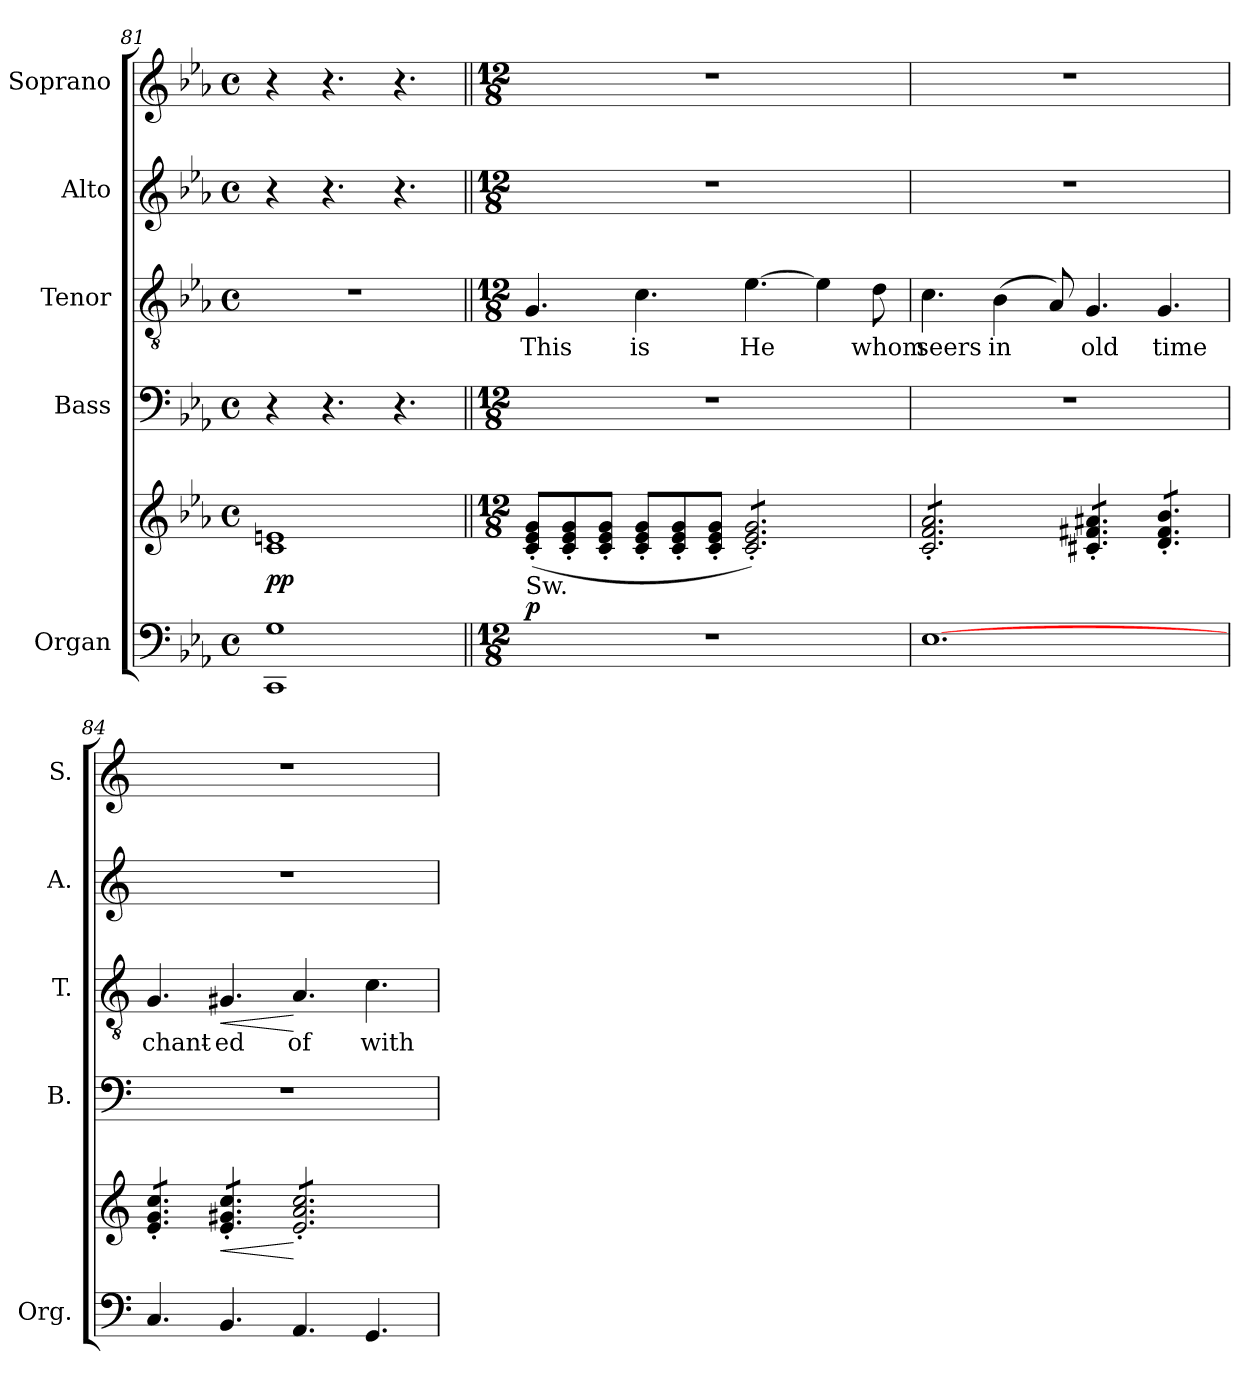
**kern	**kern	**dynam	**kern	**kern	**text	**dynam	**kern	**kern
*part5	*part5	*part5	*part4	*part3	*part3	*part3	*part2	*part1
*staff6	*staff5	*staff5/6	*staff4	*staff3	*staff3	*staff3	*staff2	*staff1
*I"Organ	*	*	*I"Bass	*I"Tenor	*	*	*I"Alto	*I"Soprano
*I'Org.	*	*	*I'B.	*I'T.	*	*	*I'A.	*I'S.
*clefF4	*clefG2	*	*clefF4	*clefGv2	*	*	*clefG2	*clefG2
*	*	*	*	*ITrd7c12	*	*	*	*
*k[b-e-a-]	*k[b-e-a-]	*	*k[b-e-a-]	*k[b-e-a-]	*	*	*k[b-e-a-]	*k[b-e-a-]
*E-:	*E-:	*	*E-:	*E-:	*	*	*E-:	*E-:
*M4/4	*M4/4	*	*M4/4	*M4/4	*	*	*M4/4	*M4/4
*met(c)	*met(c)	*	*met(c)	*met(c)	*	*	*met(c)	*met(c)
=81	=81	=81	=81	=81	=81	=81	=81	=81
*^	*	*	*	*	*	*	*	*
1Gi	1CCi	1ci 1eni	pp	4r	1r	.	.	4r	4r
.	.	.	.	4.r	.	.	.	4.r	4.r
.	.	.	.	4.r	.	.	.	4.r	4.r
*v	*v	*	*	*	*	*	*	*	*
=82||	=82||	=82||	=82||	=82||	=82||	=82||	=82||	=82||
!!LO:REH:place=s1:B:color=#000000:enc=box:fs=16.8551:t=F
*k[]	*k[]	*	*k[]	*k[]	*	*	*k[]	*k[]
*C:	*C:	*	*C:	*C:	*	*	*C:	*C:
*M12/8	*M12/8	*	*M12/8	*M12/8	*	*	*M12/8	*M12/8
!LO:N:vis=1	!	!	!LO:N:vis=1	!	!	!	!	!
*	*	*	*	*MM138	*	*	*	*MM138
!	!LO:TX:b:t=Sw.	!	!	!	!	!	!	!
!	!	!	!	!	!LO:LY:b:color=#000000	!	!LO:N:vis=1	!LO:N:vis=1
1.r	(8ci/' 8ei' 8gi'L	p	1.r	4.GGi/	This	.	1.r	1.r
.	8ci/' 8ei' 8gi'	.	.	.	.	.	.	.
.	8ci/' 8ei' 8gi'J	.	.	.	.	.	.	.
!	!	!	!	!	!LO:LY:b:color=#000000	!	!	!
.	8ci/' 8ei' 8gi'L	.	.	4.Ci\	is	.	.	.
.	8ci/' 8ei' 8gi'	.	.	.	.	.	.	.
.	8ci/' 8ei' 8gi'J	.	.	.	.	.	.	.
!	!	!	!	!	!LO:LY:b:color=#000000	!	!	!
*	*tremolo	*	*	*	*	*	*	*
.	8ci/' 8ei' 8gi')L	.	.	[>4.Ei\	He	.	.	.
.	8ci/' 8ei' 8gi')	.	.	.	.	.	.	.
.	8ci/' 8ei' 8gi')	.	.	.	.	.	.	.
.	8ci/' 8ei' 8gi')	.	.	4Ei\]	.	.	.	.
.	8ci/' 8ei' 8gi')	.	.	.	.	.	.	.
!	!	!	!	!	!LO:LY:b:color=#000000	!	!	!
.	8ci/' 8ei' 8gi')J	.	.	8Di\	whom	.	.	.
=83	=83	=83	=83	=83	=83	=83	=83	=83
!	!	!	!LO:N:vis=1	!	!	!	!	!
!	!	!	!	!	!LO:LY:b:color=#000000	!	!LO:N:vis=1	!LO:N:vis=1
[>1.Ei	(8ci/' 8fi' 8ai'L	.	1.r	4.Ci\	seers	.	1.r	1.r
.	(8ci/' 8fi' 8ai'	.	.	.	.	.	.	.
.	(8ci/' 8fi' 8ai'	.	.	.	.	.	.	.
!	!	!	!	!	!LO:LY:b:color=#000000	!	!	!
.	(8ci/' 8fi' 8ai'	.	.	(4BBi\	in	.	.	.
.	(8ci/' 8fi' 8ai'	.	.	.	.	.	.	.
.	(8ci/' 8fi' 8ai'J	.	.	8AAi/)	.	.	.	.
!	!	!	!	!	!LO:LY:b:color=#000000	!	!	!
.	8c#Xi/' 8f#Xi' 8a#Xi'L	.	.	4.GGi/	old	.	.	.
.	8c#Xi/' 8f#Xi' 8a#Xi'	.	.	.	.	.	.	.
.	8c#Xi/' 8f#Xi' 8a#Xi'J	.	.	.	.	.	.	.
!	!	!	!	!	!LO:LY:b:color=#000000	!	!	!
.	8di/' 8f#i' 8bi'L	.	.	4.GGi/	time	.	.	.
.	8di/' 8f#i' 8bi'	.	.	.	.	.	.	.
.	8di/' 8f#i' 8bi'J	.	.	.	.	.	.	.
=84	=84	=84	=84	=84	=84	=84	=84	=84
!	!	!	!LO:N:vis=1	!	!	!	!	!
!	!	!	!	!	!LO:LY:b:color=#000000	!	!LO:N:vis=1	!LO:N:vis=1
4.Ci/	8ei/' 8gi' 8cci'L	.	1.r	4.GGi/	chant-	.	1.r	1.r
.	8ei/' 8gi' 8cci'	.	.	.	.	.	.	.
.	8ei/' 8gi' 8cci'J	.	.	.	.	.	.	.
!	!	!LO:HP:b	!	!	!	!	!	!
!	!	!	!	!	!LO:LY:b:color=#000000	!LO:HP:b	!	!
4.BBi/	8ei/' 8g#Xi' 8cci'L	<	.	4.GG#Xi/	-ed	<	.	.
.	8ei/' 8g#Xi' 8cci'	.	.	.	.	.	.	.
.	8ei/' 8g#Xi' 8cci'J	.	.	.	.	.	.	.
!	!	!	!	!	!LO:LY:b:color=#000000	!	!	!
4.AAi/	8ei/' 8ai' 8cci')L	[	.	4.AAi/	of	[	.	.
.	8ei/' 8ai' 8cci')	.	.	.	.	.	.	.
.	8ei/' 8ai' 8cci')	.	.	.	.	.	.	.
!	!	!	!	!	!LO:LY:b:color=#000000	!	!	!
4.GGi/	8ei/' 8ai' 8cci')	.	.	4.Ci\	with	.	.	.
.	8ei/' 8ai' 8cci')	.	.	.	.	.	.	.
.	8ei/' 8ai' 8cci')J	.	.	.	.	.	.	.
*	*Xtremolo	*	*	*	*	*	*	*
=	=	=	=	=	=	=	=	=
*-	*-	*-	*-	*-	*-	*-	*-	*-
